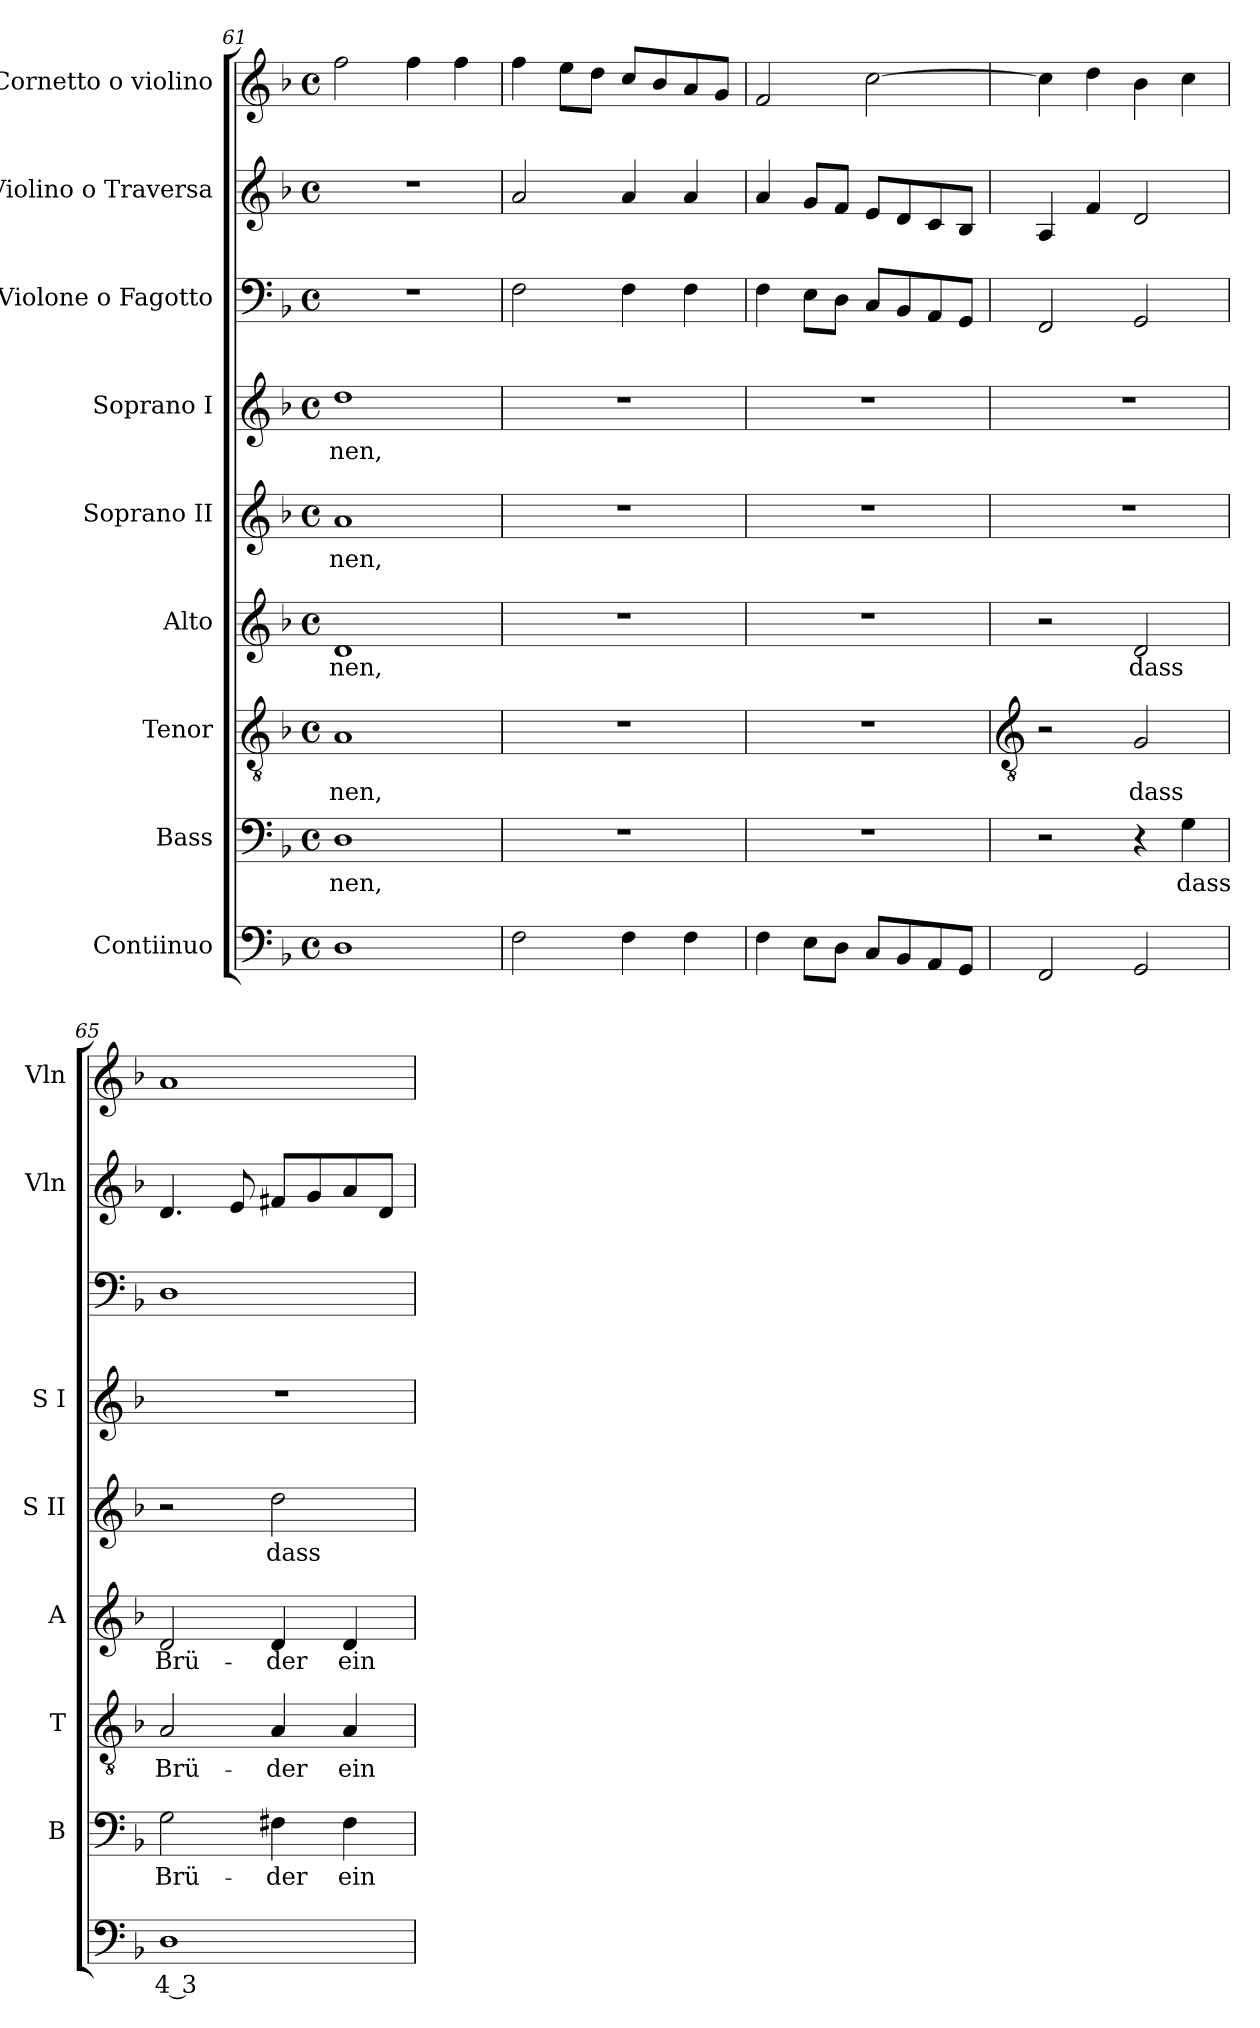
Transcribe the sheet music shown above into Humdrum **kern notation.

**kern	**text	**kern	**text	**kern	**text	**kern	**text	**kern	**text	**kern	**text	**kern	**kern	**kern
*part9	*part9	*part8	*part8	*part7	*part7	*part6	*part6	*part5	*part5	*part4	*part4	*part3	*part2	*part1
*staff9	*staff9	*staff8	*staff8	*staff7	*staff7	*staff6	*staff6	*staff5	*staff5	*staff4	*staff4	*staff3	*staff2	*staff1
*I"Contiinuo	*	*I"Bass	*	*I"Tenor	*	*I"Alto	*	*I"Soprano II	*	*I"Soprano I	*	*I"Violone o Fagotto	*I"Violino o Traversa	*I"Cornetto o violino
*	*	*I'B	*	*I'T	*	*I'A	*	*I'S II	*	*I'S I	*	*	*I'Vln	*I'Vln
*clefF4	*	*clefF4	*	*clefGv2	*	*clefG2	*	*clefG2	*	*clefG2	*	*clefF4	*clefG2	*clefG2
*k[b-]	*	*k[b-]	*	*k[b-]	*	*k[b-]	*	*k[b-]	*	*k[b-]	*	*k[b-]	*k[b-]	*k[b-]
*F:	*	*F:	*	*F:	*	*F:	*	*F:	*	*F:	*	*F:	*F:	*F:
*M4/4	*	*M4/4	*	*M4/4	*	*M4/4	*	*M4/4	*	*M4/4	*	*M4/4	*M4/4	*M4/4
*met(c)	*	*met(c)	*	*met(c)	*	*met(c)	*	*met(c)	*	*met(c)	*	*met(c)	*met(c)	*met(c)
=61	=61	=61	=61	=61	=61	=61	=61	=61	=61	=61	=61	=61	=61	=61
!	!	!	!LO:LY:b	!	!LO:LY:b	!	!LO:LY:b	!	!LO:LY:b	!	!LO:LY:b	!	!	!
1D	.	1D	nen,	1A	-nen,	1d	-nen,	1a	-nen,	1dd	nen,	1r	1r	2ff
.	.	.	.	.	.	.	.	.	.	.	.	.	.	4ff
.	.	.	.	.	.	.	.	.	.	.	.	.	.	4ff
=62	=62	=62	=62	=62	=62	=62	=62	=62	=62	=62	=62	=62	=62	=62
2F	.	1r	.	1r	.	1r	.	1r	.	1r	.	2F	2a	4ff
.	.	.	.	.	.	.	.	.	.	.	.	.	.	8eeL
.	.	.	.	.	.	.	.	.	.	.	.	.	.	8ddJ
4F	.	.	.	.	.	.	.	.	.	.	.	4F	4a	8ccL
.	.	.	.	.	.	.	.	.	.	.	.	.	.	8b-
4F	.	.	.	.	.	.	.	.	.	.	.	4F	4a	8a
.	.	.	.	.	.	.	.	.	.	.	.	.	.	8gJ
=63	=63	=63	=63	=63	=63	=63	=63	=63	=63	=63	=63	=63	=63	=63
4F	.	1r	.	1r	.	1r	.	1r	.	1r	.	4F	4a	2f
8EL	.	.	.	.	.	.	.	.	.	.	.	8EL	8gL	.
8DJ	.	.	.	.	.	.	.	.	.	.	.	8DJ	8fJ	.
8CL	.	.	.	.	.	.	.	.	.	.	.	8CL	8eL	[2cc
8BB-	.	.	.	.	.	.	.	.	.	.	.	8BB-	8d	.
8AA	.	.	.	.	.	.	.	.	.	.	.	8AA	8c	.
8GGJ	.	.	.	.	.	.	.	.	.	.	.	8GGJ	8B-J	.
!!LO:LB:g=z
=64	=64	=64	=64	=64	=64	=64	=64	=64	=64	=64	=64	=64	=64	=64
*	*	*	*	*clefGv2	*	*	*	*	*	*	*	*	*	*
2FF	.	2r	.	2r	.	2r	.	1r	.	1r	.	2FF	4A	4cc]
.	.	.	.	.	.	.	.	.	.	.	.	.	4f	4dd
!	!	!	!	!	!LO:LY:b	!	!LO:LY:b	!	!	!	!	!	!	!
2GG	.	4r	.	2G	dass	2d	dass	.	.	.	.	2GG	2d	4b-
!	!	!	!LO:LY:b	!	!	!	!	!	!	!	!	!	!	!
.	.	4G	dass	.	.	.	.	.	.	.	.	.	.	4cc
=65	=65	=65	=65	=65	=65	=65	=65	=65	=65	=65	=65	=65	=65	=65
!	!LO:LY:b	!	!LO:LY:b	!	!LO:LY:b	!	!LO:LY:b	!	!	!	!	!	!	!
1D	4 3	2G	Brü-	2A	Brü-	2d	Brü-	2r	.	1r	.	1D	4.d	1a
.	.	.	.	.	.	.	.	.	.	.	.	.	8e	.
!	!	!	!LO:LY:b	!	!LO:LY:b	!	!LO:LY:b	!	!LO:LY:b	!	!	!	!	!
.	.	4F#X	-der	4A	-der	4d	-der	2dd	dass	.	.	.	8f#XL	.
.	.	.	.	.	.	.	.	.	.	.	.	.	8g	.
!	!	!	!LO:LY:b	!	!LO:LY:b	!	!LO:LY:b	!	!	!	!	!	!	!
.	.	4F#	ein-	4A	ein-	4d	ein-	.	.	.	.	.	8a	.
.	.	.	.	.	.	.	.	.	.	.	.	.	8dJ	.
=	=	=	=	=	=	=	=	=	=	=	=	=	=	=
*-	*-	*-	*-	*-	*-	*-	*-	*-	*-	*-	*-	*-	*-	*-
